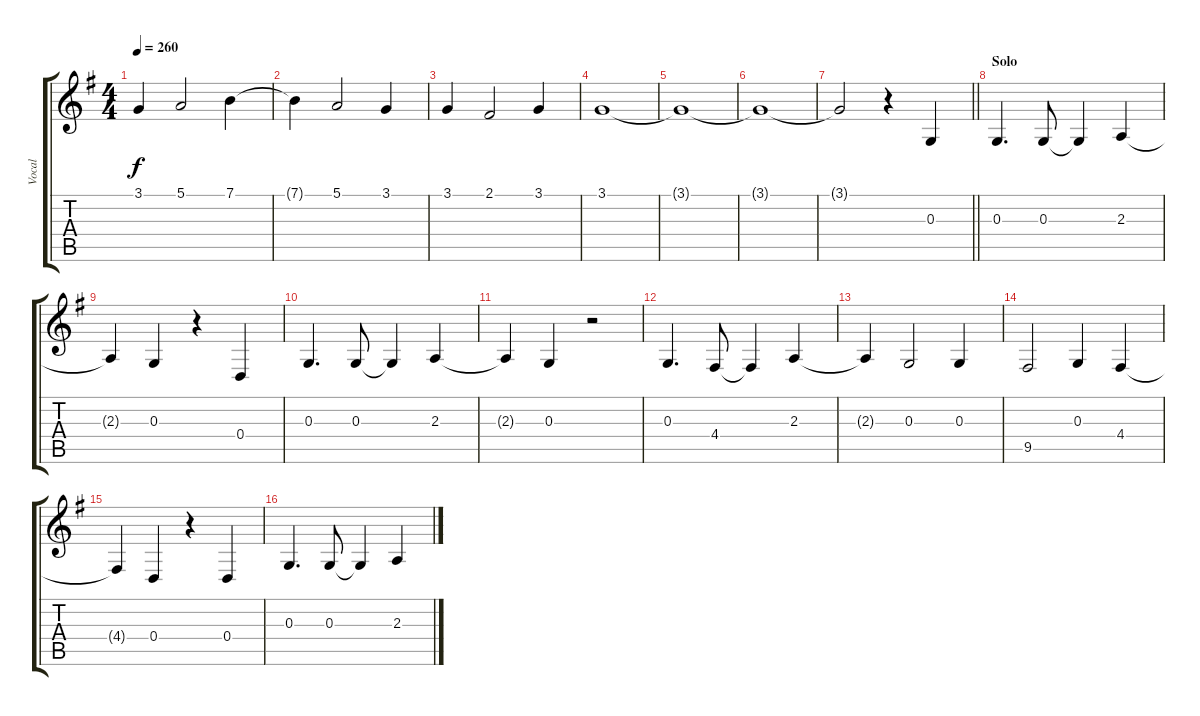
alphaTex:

\track ("Vocal" "Vocal") {instrument flute}
\staff {score tabs}
\tuning (E4 B3 G3 D3 A2 E2) {hide}
\ts (4 4)
\tempo 260
\clef g2
\ks g
3.1{t}.4{dy f} 5.1.2 7.1.4 |
7.1{t}.4 5.1.2 3.1.4 |
3.1.4 2.1.2 3.1.4 |
3.1.1 |
3.1{t}.1 |
3.1{t}.1 |
\barLineRight lightlight
3.1{t}.2 r.4 0.3.4 |
\section ("" "Solo")
0.3.4{d} 0.3.8 0.3{t}.4 2.3.4 |
2.3{t}.4 0.3.4 r.4 0.4.4 |
0.3.4{d} 0.3.8 0.3{t}.4 2.3.4 |
2.3{t}.4 0.3.4 r.2 |
0.3.4{d} 4.4.8 4.4{t}.4 2.3.4 |
2.3{t}.4 0.3.2 0.3.4 |
9.5.2 0.3.4 4.4.4 |
4.4{t}.4 0.4.4 r.4 0.4.4 |
0.3.4{d} 0.3.8 0.3{t}.4 2.3.4
